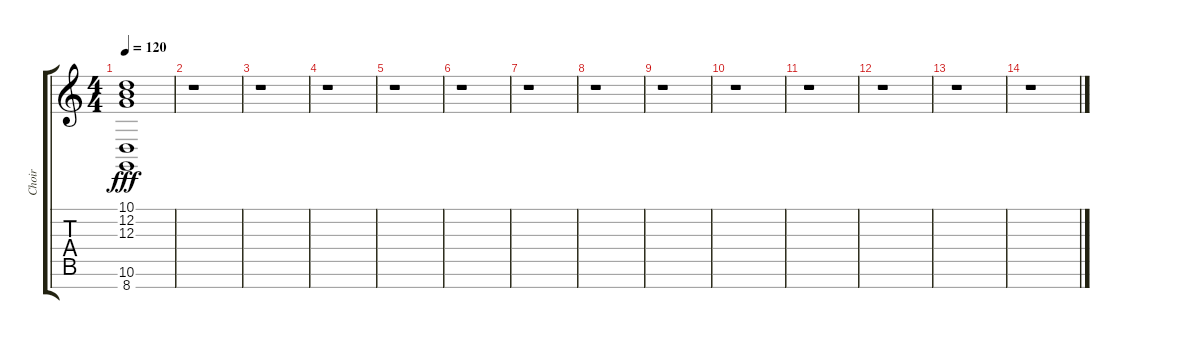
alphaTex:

\track ("Choir" "Choir") {instrument choiraahs}
\staff {score tabs}
\tuning (E4 B3 G3 D3 A2 E2 B1) {hide}
\ts (4 4)
\tempo 120
\clef g2
\ks c
(10.1 12.2 12.3 10.6 8.7).1{dy fff} |
r.1 |
r.1 |
r.1 |
r.1 |
r.1 |
r.1 |
r.1 |
r.1 |
r.1 |
r.1 |
r.1 |
r.1 |
r.1
